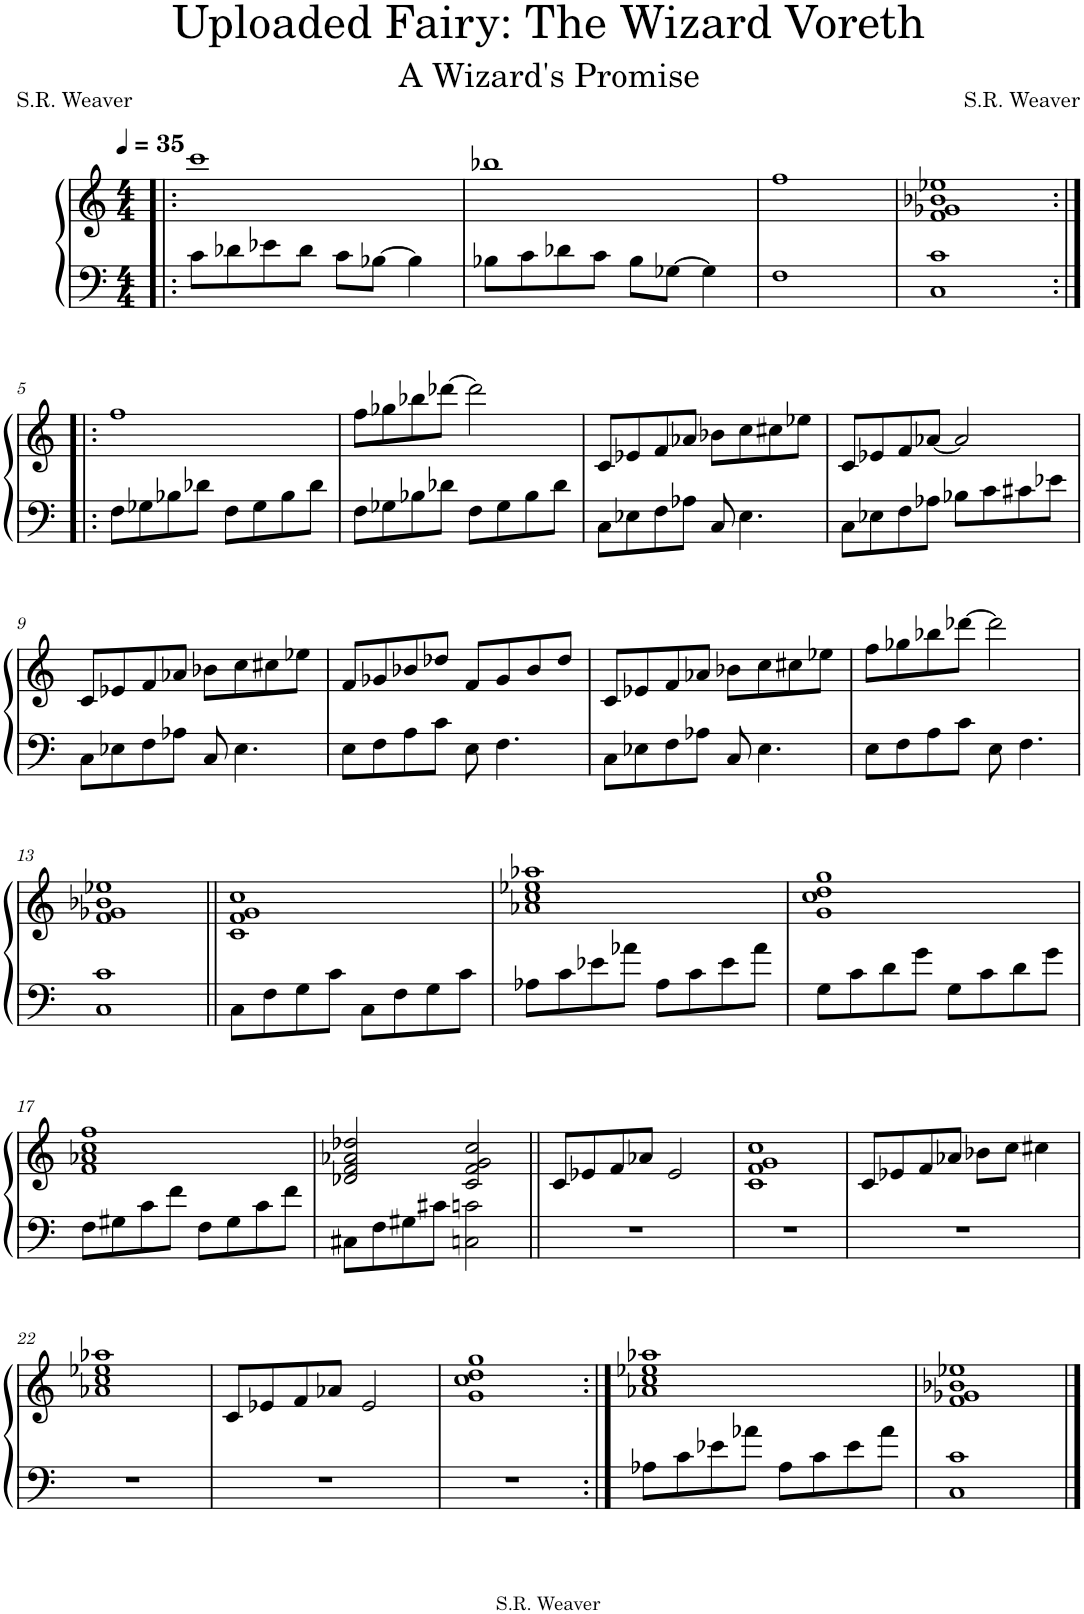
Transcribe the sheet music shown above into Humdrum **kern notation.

**kern	**kern
*part1	*part1
*staff2	*staff1
*I"Piano	*
*I'Pno.	*
*clefF4	*clefG2
*k[]	*k[]
*M4/4	*M4/4
*MM35	*MM35
=1!|:	=1!|:
8c\L	1ccc
8d-X\	.
8e-X\	.
8d-\J	.
8c\L	.
[8B-X\J	.
4B-\]	.
=2	=2
8B-X\L	1bb-X
8c\	.
8d-X\	.
8c\J	.
8B-\L	.
[8G-X\J	.
4G-\]	.
=3	=3
1F	1ff
=4	=4
1C 1c	1f 1g-X 1b-X 1ee-X
!!LO:LB:g=z
=5:|!|:	=5:|!|:
8F\L	1ff
8G-X\	.
8B-X\	.
8d-X\J	.
8F\L	.
8G-\	.
8B-\	.
8d-\J	.
=6	=6
8F\L	8ff\L
8G-X\	8gg-X\
8B-X\	8bb-X\
8d-X\J	[8ddd-X\J
8F\L	2ddd-\]
8G-\	.
8B-\	.
8d-\J	.
=7	=7
8C\L	8c/L
8E-X\	8e-X/
8F\	8f/
8A-X\J	8a-X/J
8C/	8b-X\L
4.E-\	8cc\
.	8cc#X\
.	8ee-X\J
=8	=8
8C\L	8c/L
8E-X\	8e-X/
8F\	8f/
8A-X\J	[8a-X/J
8B-X\L	2a-/]
8c\	.
8c#X\	.
8e-X\J	.
!!LO:LB:g=z
=9	=9
8C\L	8c/L
8E-X\	8e-X/
8F\	8f/
8A-X\J	8a-X/J
8C/	8b-X\L
4.E-\	8cc\
.	8cc#X\
.	8ee-X\J
=10	=10
8E\L	8f/L
8F\	8g-X/
8A\	8b-X/
8c\J	8dd-X/J
8E\	8f/L
4.F\	8g-/
.	8b-/
.	8dd-/J
=11	=11
8C\L	8c/L
8E-X\	8e-X/
8F\	8f/
8A-X\J	8a-X/J
8C/	8b-X\L
4.E-\	8cc\
.	8cc#X\
.	8ee-X\J
=12	=12
8E\L	8ff\L
8F\	8gg-X\
8A\	8bb-X\
8c\J	[8ddd-X\J
8E\	2ddd-\]
4.F\	.
!!LO:LB:g=z
=13	=13
1C 1c	1f 1g-X 1b-X 1ee-X
=14||	=14||
8C\L	1c 1f 1g 1cc
8F\	.
8G\	.
8c\J	.
8C\L	.
8F\	.
8G\	.
8c\J	.
=15	=15
8A-X\L	1a-X 1cc 1ee-X 1aa-X
8c\	.
8e-X\	.
8a-X\J	.
8A-\L	.
8c\	.
8e-\	.
8a-\J	.
=16	=16
8G\L	1g 1cc 1dd 1gg
8c\	.
8d\	.
8g\J	.
8G\L	.
8c\	.
8d\	.
8g\J	.
!!LO:LB:g=z
=17	=17
8F\L	1f 1a-X 1cc 1ff
8G#X\	.
8c\	.
8f\J	.
8F\L	.
8G#\	.
8c\	.
8f\J	.
=18	=18
8C#X\L	2d-X/ 2f/ 2a-X/ 2dd-X/
8F\	.
8G#X\	.
8c#X\J	.
2Cn\ 2cn\	2c/ 2f/ 2g/ 2cc/
=19||	=19||
1r	8c/L
.	8e-X/
.	8f/
.	8a-X/J
.	2e-/
=20	=20
1r	1c 1f 1g 1cc
=21	=21
1r	8c/L
.	8e-X/
.	8f/
.	8a-X/J
.	8b-X\L
.	8cc\J
.	4cc#X\
!!LO:LB:g=z
=22	=22
1r	1a-X 1cc 1ee-X 1aa-X
=23	=23
1r	8c/L
.	8e-X/
.	8f/
.	8a-X/J
.	2e-/
=24	=24
1r	1g 1cc 1dd 1gg
=25:|!	=25:|!
8A-X\L	1a-X 1cc 1ee-X 1aa-X
8c\	.
8e-X\	.
8a-X\J	.
8A-\L	.
8c\	.
8e-\	.
8a-\J	.
=26	=26
1C 1c	1f 1g-X 1b-X 1ee-X
==	==
*-	*-
